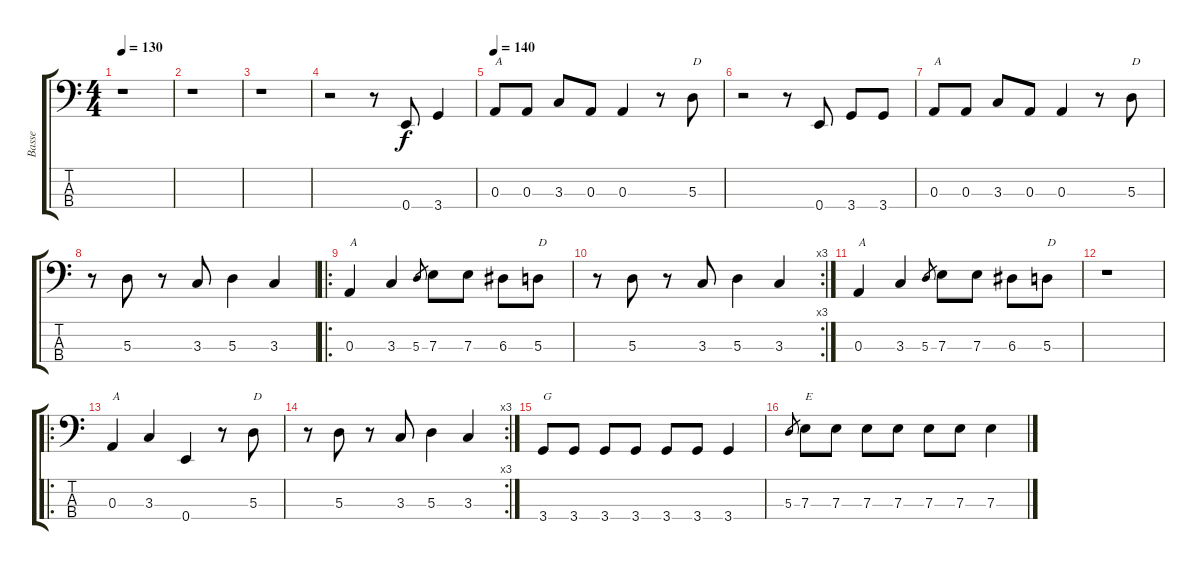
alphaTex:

\track ("Basse" "Basse") {instrument electricbassfinger}
\staff {score tabs}
\tuning (G2 D2 A1 E1) {hide}
\ts (4 4)
\tempo 130
\tempo 140
\tempo 130
\clef f4
\ks c
r.1{dy f instrument electricbassfinger} |
r.1 |
r.1 |
r.2 r.8 0.4.8 3.4.4 |
\tempo 140
0.3.8{txt "A"} 0.3.8 3.3.8 0.3.8 0.3.4 r.8 5.3.8{txt "D"} |
r.2 r.8 0.4.8 3.4.8 3.4.8 |
0.3.8{txt "A"} 0.3.8 3.3.8 0.3.8 0.3.4 r.8 5.3.8{txt "D"} |
r.8 5.3.8 r.8 3.3.8 5.3.4 3.3.4 |
\ro
0.3.4{txt "A"} 3.3.4 5.3.8{gr} 7.3.8 7.3.8 6.3.8 5.3.8{txt "D"} |
\rc 3
r.8 5.3.8 r.8 3.3.8 5.3.4 3.3.4 |
0.3.4{txt "A"} 3.3.4 5.3.8{gr} 7.3.8 7.3.8 6.3.8 5.3.8{txt "D"} |
r.1 |
\ro
0.3.4{txt "A"} 3.3.4 0.4.4 r.8 5.3.8{txt "D"} |
\rc 3
r.8 5.3.8 r.8 3.3.8 5.3.4 3.3.4 |
3.4.8{txt "G"} 3.4.8 3.4.8 3.4.8 3.4.8 3.4.8 3.4.4 |
5.3.8{gr} 7.3.8{txt "E"} 7.3.8 7.3.8 7.3.8 7.3.8 7.3.8 7.3.4
